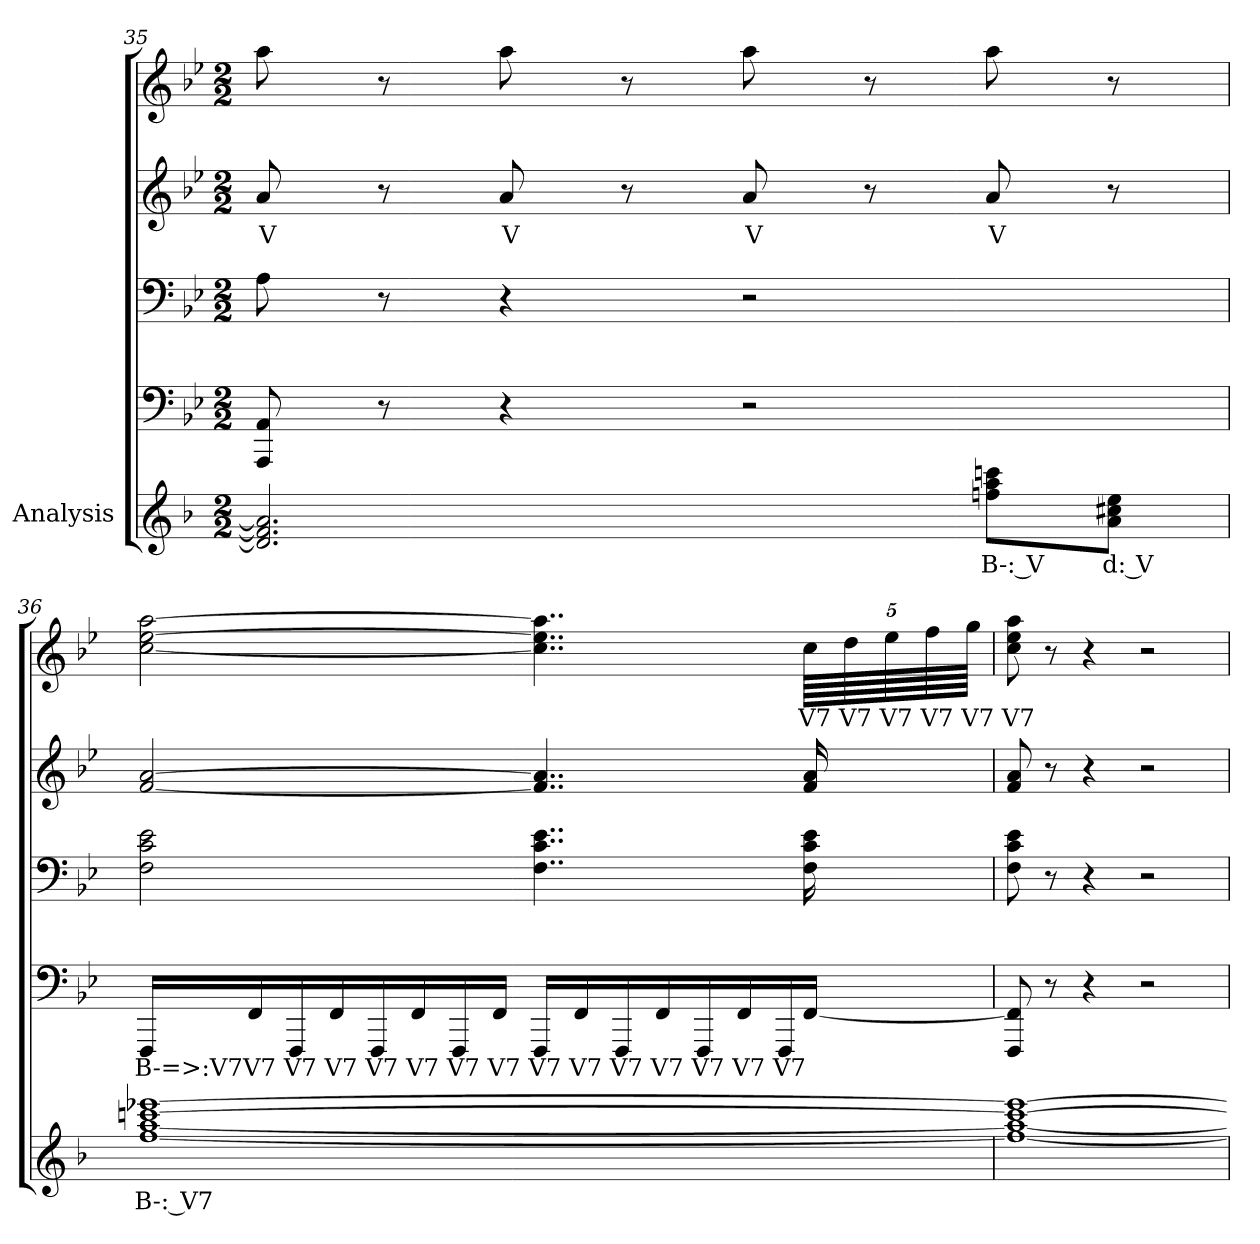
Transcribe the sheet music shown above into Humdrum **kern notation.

**kern	**text	**kern	**text	**kern	**kern	**text	**kern	**text
*part5	*part5	*part4	*part4	*part3	*part2	*part2	*part1	*part1
*staff5	*staff5	*staff4	*staff4	*staff3	*staff2	*staff2	*staff1	*staff1
*I"Analysis	*	*	*	*	*	*	*	*
*	*	*clefF4	*	*clefF4	*clefG2	*	*clefG2	*
*k[b-]	*	*k[b-e-]	*	*k[b-e-]	*k[b-e-]	*	*k[b-e-]	*
*M2/2	*	*M2/2	*	*M2/2	*M2/2	*	*M2/2	*
=35	=35	=35	=35	=35	=35	=35	=35	=35
2.d] 2.f#] 2.a]	.	8AAA 8AA	.	8A	8a	V	8aa	.
.	.	8r	.	8r	8r	.	8r	.
.	.	4r	.	4r	8a	V	8aa	.
.	.	.	.	.	8r	.	8r	.
.	.	2r	.	2r	8a	V	8aa	.
.	.	.	.	.	8r	.	8r	.
8ffn 8aa 8cccnL	B-: V	.	.	.	8a	V	8aa	.
8a 8cc#X 8eeJ	d: V	.	.	.	8r	.	8r	.
=36	=36	=36	=36	=36	=36	=36	=36	=36
[1ff [1aa [1cccn [1eee-X	B-: V7	16FFFLL	B-=>:V7	2F 2c 2e-	[2f [2a	.	[2cc [2ee- [2aa	.
.	.	16FF	V7	.	.	.	.	.
.	.	16FFF	V7	.	.	.	.	.
.	.	16FF	V7	.	.	.	.	.
.	.	16FFF	V7	.	.	.	.	.
.	.	16FF	V7	.	.	.	.	.
.	.	16FFF	V7	.	.	.	.	.
.	.	16FFJJ	V7	.	.	.	.	.
.	.	16FFFLL	V7	4..F 4..c 4..e-	4..f] 4..a]	.	4..cc] 4..ee-] 4..aa]	.
.	.	16FF	V7	.	.	.	.	.
.	.	16FFF	V7	.	.	.	.	.
.	.	16FF	V7	.	.	.	.	.
.	.	16FFF	V7	.	.	.	.	.
.	.	16FF	V7	.	.	.	.	.
.	.	16FFF	V7	.	.	.	.	.
.	.	[16FFJJ	.	16F 16c 16e-	16f 16a	.	80ccLLLL	V7
.	.	.	.	.	.	.	80dd	V7
.	.	.	.	.	.	.	80ee-	V7
.	.	.	.	.	.	.	80ff	V7
.	.	.	.	.	.	.	80ggJJJJ	V7
=37	=37	=37	=37	=37	=37	=37	=37	=37
1ff_ 1aa_ 1ccc_ 1eee-_	.	8FFF 8FF]	.	8F 8c 8e-	8f 8a	.	8cc 8ee- 8aa	V7
.	.	8r	.	8r	8r	.	8r	.
.	.	4r	.	4r	4r	.	4r	.
.	.	2r	.	2r	2r	.	2r	.
=	=	=	=	=	=	=	=	=
*-	*-	*-	*-	*-	*-	*-	*-	*-
